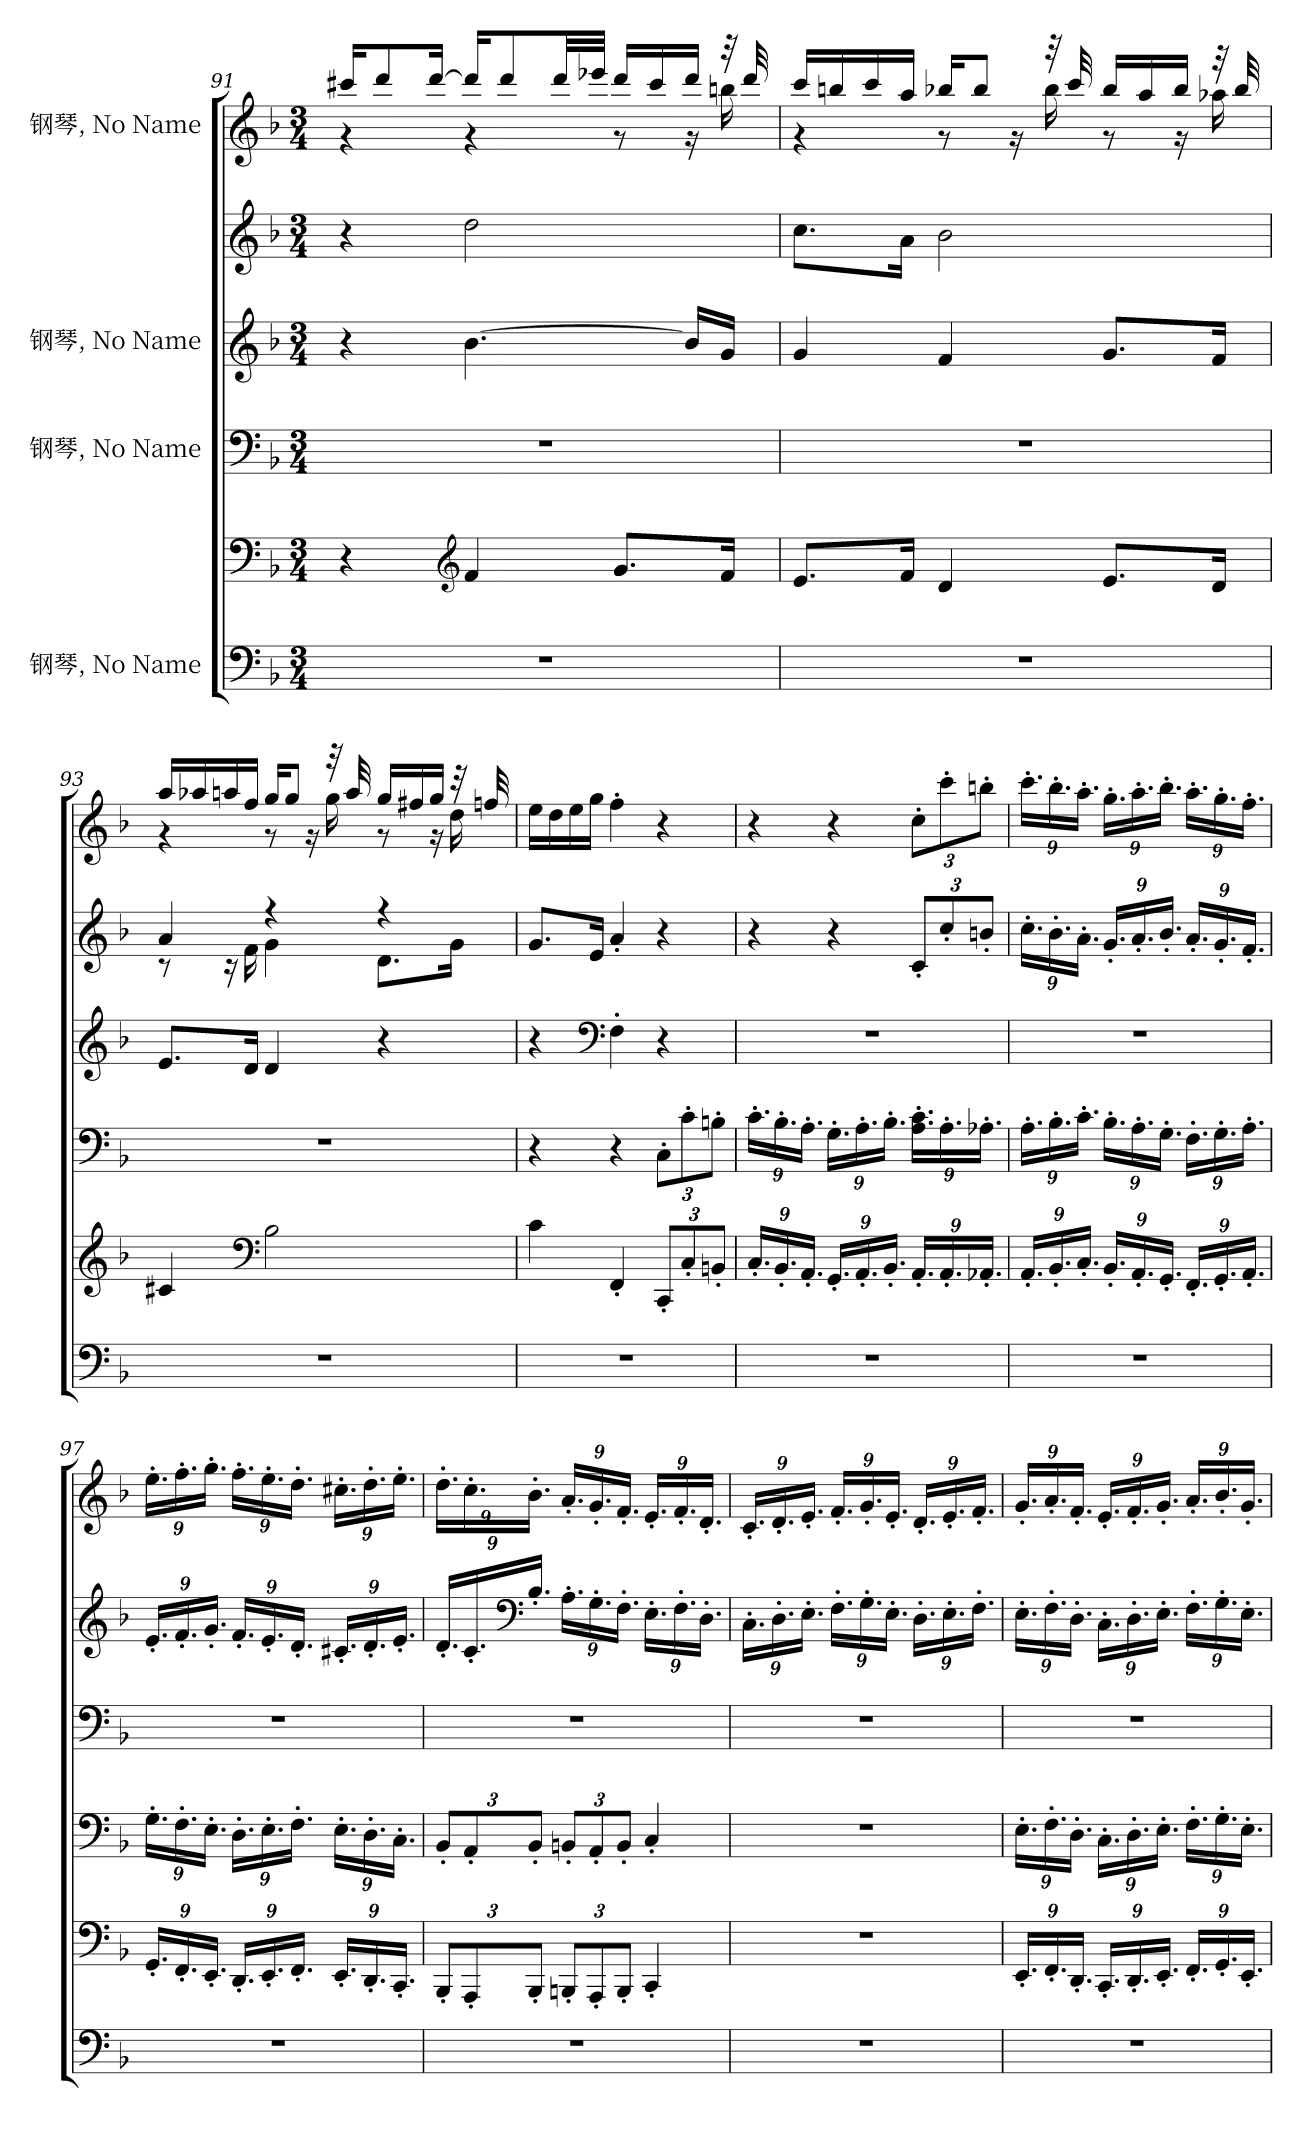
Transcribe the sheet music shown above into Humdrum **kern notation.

**kern	**kern	**kern	**kern	**kern	**kern
*part4	*part4	*part3	*part2	*part2	*part1
*staff6	*staff5	*staff4	*staff3	*staff2	*staff1
*I"钢琴, No Name	*	*I"钢琴, No Name	*I"钢琴, No Name	*	*I"钢琴, No Name
*clefF4	*clefF4	*clefF4	*clefG2	*clefG2	*clefG2
*k[b-]	*k[b-]	*k[b-]	*k[b-]	*k[b-]	*k[b-]
*M3/4	*M3/4	*M3/4	*M3/4	*M3/4	*M3/4
=91	=91	=91	=91	=91	=91
*	*	*	*	*	*^
2.r	4r	2.r	4r	4r	16ccc#X/KL	4r
.	.	.	.	.	8ddd/	.
*	*	*	*	*	*MM107	*
.	.	.	.	.	[16ddd/Jk	.
*	*clefG2	*	*	*	*	*
.	4f/	.	[4.b-\	2dd\	16ddd/KL]	4r
.	.	.	.	.	8ddd/	.
.	.	.	.	.	32ddd/LL	.
.	.	.	.	.	32eee-X/JJJ	.
.	8.g/L	.	.	.	16ddd/LL	8r
.	.	.	.	.	16ccc#/	.
.	.	.	16b-/LL]	.	16ddd/JJ	16r
*	*	*	*	*	*MM105	*
.	16f/Jk	.	16g/JJ	.	32r	16bbn\
*	*	*	*	*	*MM107	*
.	.	.	.	.	32ddd/	.
!!LO:LB:g=z	!!
=92	=92	=92	=92	=92	=92	=92
*	*	*	*	*	*MM109	*
2.r	8.e/L	2.r	4g/	8.cc\L	16ccc/LL	4r
.	.	.	.	.	16bbn/	.
.	.	.	.	.	16ccc/	.
.	16f/Jk	.	.	16a\Jk	16aa/JJ	.
.	4d/	.	4f/	2b-\	16bb-X/KL	8r
.	.	.	.	.	8bb-/J	.
.	.	.	.	.	.	16r
*	*	*	*	*	*MM105	*
.	.	.	.	.	32r	16bb-\
.	.	.	.	.	32ccc/	.
*	*	*	*	*	*MM107	*
.	8.e/L	.	8.g/L	.	16bb-/LL	8r
.	.	.	.	.	16aa/	.
.	.	.	.	.	16bb-/JJ	16r
*	*	*	*	*	*MM105	*
.	16d/Jk	.	16f/Jk	.	32r	16aa-X\
*	*	*	*	*	*MM107	*
.	.	.	.	.	32bb-/	.
=93	=93	=93	=93	=93	=93	=93
*	*	*	*	*	*MM109	*
*	*	*	*	*^	*	*
2.r	4c#X/	2.r	8.e/L	4a/	8r	16aa/LL	4r
.	.	.	.	.	.	16aa-X/	.
.	.	.	.	.	16r	16aan/	.
.	.	.	16d/Jk	.	16f\	16ff/JJ	.
*	*clefF4	*	*	*	*	*	*
.	2B-\	.	4d/	4r	4g\	16gg/KL	8r
.	.	.	.	.	.	8gg/J	.
.	.	.	.	.	.	.	16r
*	*	*	*	*	*	*MM105	*
.	.	.	.	.	.	32r	16gg\
.	.	.	.	.	.	32aa/	.
*	*	*	*	*	*	*MM107	*
.	.	.	4r	4r	8.d\L	16gg/LL	8r
.	.	.	.	.	.	16ff#X/	.
.	.	.	.	.	.	16gg/JJ	16r
*	*	*	*	*	*	*MM105	*
.	.	.	.	.	16g\Jk	32r	16dd\
.	.	.	.	.	.	32ffn/	.
*	*	*	*	*v	*v	*	*
*	*	*	*	*	*v	*v
!!LO:PB:g=z
=94	=94	=94	=94	=94	=94
2.r	4c\	4r	4r	8.g/L	16ee\LL
.	.	.	.	.	16dd\
.	.	.	.	.	16ee\
.	.	.	.	16e/Jk	16gg\JJ
*	*	*	*clefF4	*	*
.	4FF'/	4r	4F'\	4a'/	4ff'\
*	*Xbrackettup	*Xbrackettup	*	*	*
*	*	*	*	*	*MM118
.	12CC'/L	12C'\L	4r	4r	4r
.	12C'/	12c'\	.	.	.
.	12BBn'/J	12Bn'\J	.	.	.
=95	=95	=95	=95	=95	=95
2.r	18.C'/LL	18.c'\LL	2.r	4r	4r
.	18.BB-'/	18.B-'\	.	.	.
.	18.AA'/JJ	18.A'\JJ	.	.	.
.	18.GG'/LL	18.G'\LL	.	4r	4r
.	18.AA'/	18.A'\	.	.	.
.	18.BB-'/JJ	18.B-'\JJ	.	.	.
*	*	*	*	*Xbrackettup	*Xbrackettup
*	*	*	*	*	*MM118
.	18.AA'/LL	18.A\' 18.c\'LL	.	12c'/L	12cc'\L
*	*	*	*	*	*MM120
.	18.AA'/	18.A'\	.	12cc'/	12ccc'\
.	18.AA-X'/JJ	18.A-X'\JJ	.	12bn'/J	12bbn'\J
=96	=96	=96	=96	=96	=96
2.r	18.AA'/LL	18.A'\LL	2.r	18.cc'\LL	18.ccc'\LL
.	18.BB-'/	18.B-'\	.	18.b-'\	18.bb-'\
.	18.C'/JJ	18.c'\JJ	.	18.a'\JJ	18.aa'\JJ
.	18.BB-'/LL	18.B-'\LL	.	18.g'/LL	18.gg'\LL
.	18.AA'/	18.A'\	.	18.a'/	18.aa'\
.	18.GG'/JJ	18.G'\JJ	.	18.b-'/JJ	18.bb-'\JJ
.	18.FF'/LL	18.F'\LL	.	18.a'/LL	18.aa'\LL
.	18.GG'/	18.G'\	.	18.g'/	18.gg'\
.	18.AA'/JJ	18.A'\JJ	.	18.f'/JJ	18.ff'\JJ
!!LO:LB:g=z
=97	=97	=97	=97	=97	=97
2.r	18.GG'/LL	18.G'\LL	2.r	18.e'/LL	18.ee'\LL
.	18.FF'/	18.F'\	.	18.f'/	18.ff'\
.	18.EE'/JJ	18.E'\JJ	.	18.g'/JJ	18.gg'\JJ
.	18.DD'/LL	18.D'\LL	.	18.f'/LL	18.ff'\LL
.	18.EE'/	18.E'\	.	18.e'/	18.ee'\
.	18.FF'/JJ	18.F'\JJ	.	18.d'/JJ	18.dd'\JJ
.	18.EE'/LL	18.E'\LL	.	18.c#X'/LL	18.cc#X'\LL
.	18.DD'/	18.D'\	.	18.d'/	18.dd'\
.	18.CC'/JJ	18.C'\JJ	.	18.e'/JJ	18.ee'\JJ
=98	=98	=98	=98	=98	=98
2.r	12BBB-'/L	12BB-'/L	2.r	18.d'/LL	18.dd'\LL
.	12AAA'/	12AA'/	.	18.c'/	18.cc'\
*	*	*	*	*clefF4	*
.	12BBB-'/J	12BB-'/J	.	18.B-'/JJ	18.b-'\JJ
.	12BBBn'/L	12BBn'/L	.	18.A'\LL	18.a'/LL
.	12AAA'/	12AA'/	.	18.G'\	18.g'/
.	12BBB'/J	12BB'/J	.	18.F'\JJ	18.f'/JJ
.	4CC'/	4C'/	.	18.E'\LL	18.e'/LL
.	.	.	.	18.F'\	18.f'/
.	.	.	.	18.D'\JJ	18.d'/JJ
!!LO:PB:g=z
=99	=99	=99	=99	=99	=99
2.r	2.r	2.r	2.r	18.C'\LL	18.c'/LL
.	.	.	.	18.D'\	18.d'/
.	.	.	.	18.E'\JJ	18.e'/JJ
.	.	.	.	18.F'\LL	18.f'/LL
.	.	.	.	18.G'\	18.g'/
.	.	.	.	18.E'\JJ	18.e'/JJ
.	.	.	.	18.D'\LL	18.d'/LL
.	.	.	.	18.E'\	18.e'/
.	.	.	.	18.F'\JJ	18.f'/JJ
=100	=100	=100	=100	=100	=100
2.r	18.EE'/LL	18.E'\LL	2.r	18.E'\LL	18.g'/LL
.	18.FF'/	18.F'\	.	18.F'\	18.a'/
.	18.DD'/JJ	18.D'\JJ	.	18.D'\JJ	18.f'/JJ
.	18.CC'/LL	18.C'\LL	.	18.C'\LL	18.e'/LL
.	18.DD'/	18.D'\	.	18.D'\	18.f'/
.	18.EE'/JJ	18.E'\JJ	.	18.E'\JJ	18.g'/JJ
.	18.FF'/LL	18.F'\LL	.	18.F'\LL	18.a'/LL
.	18.GG'/	18.G'\	.	18.G'\	18.b-'/
.	18.EE'/JJ	18.E'\JJ	.	18.E'\JJ	18.g'/JJ
=	=	=	=	=	=
*-	*-	*-	*-	*-	*-
